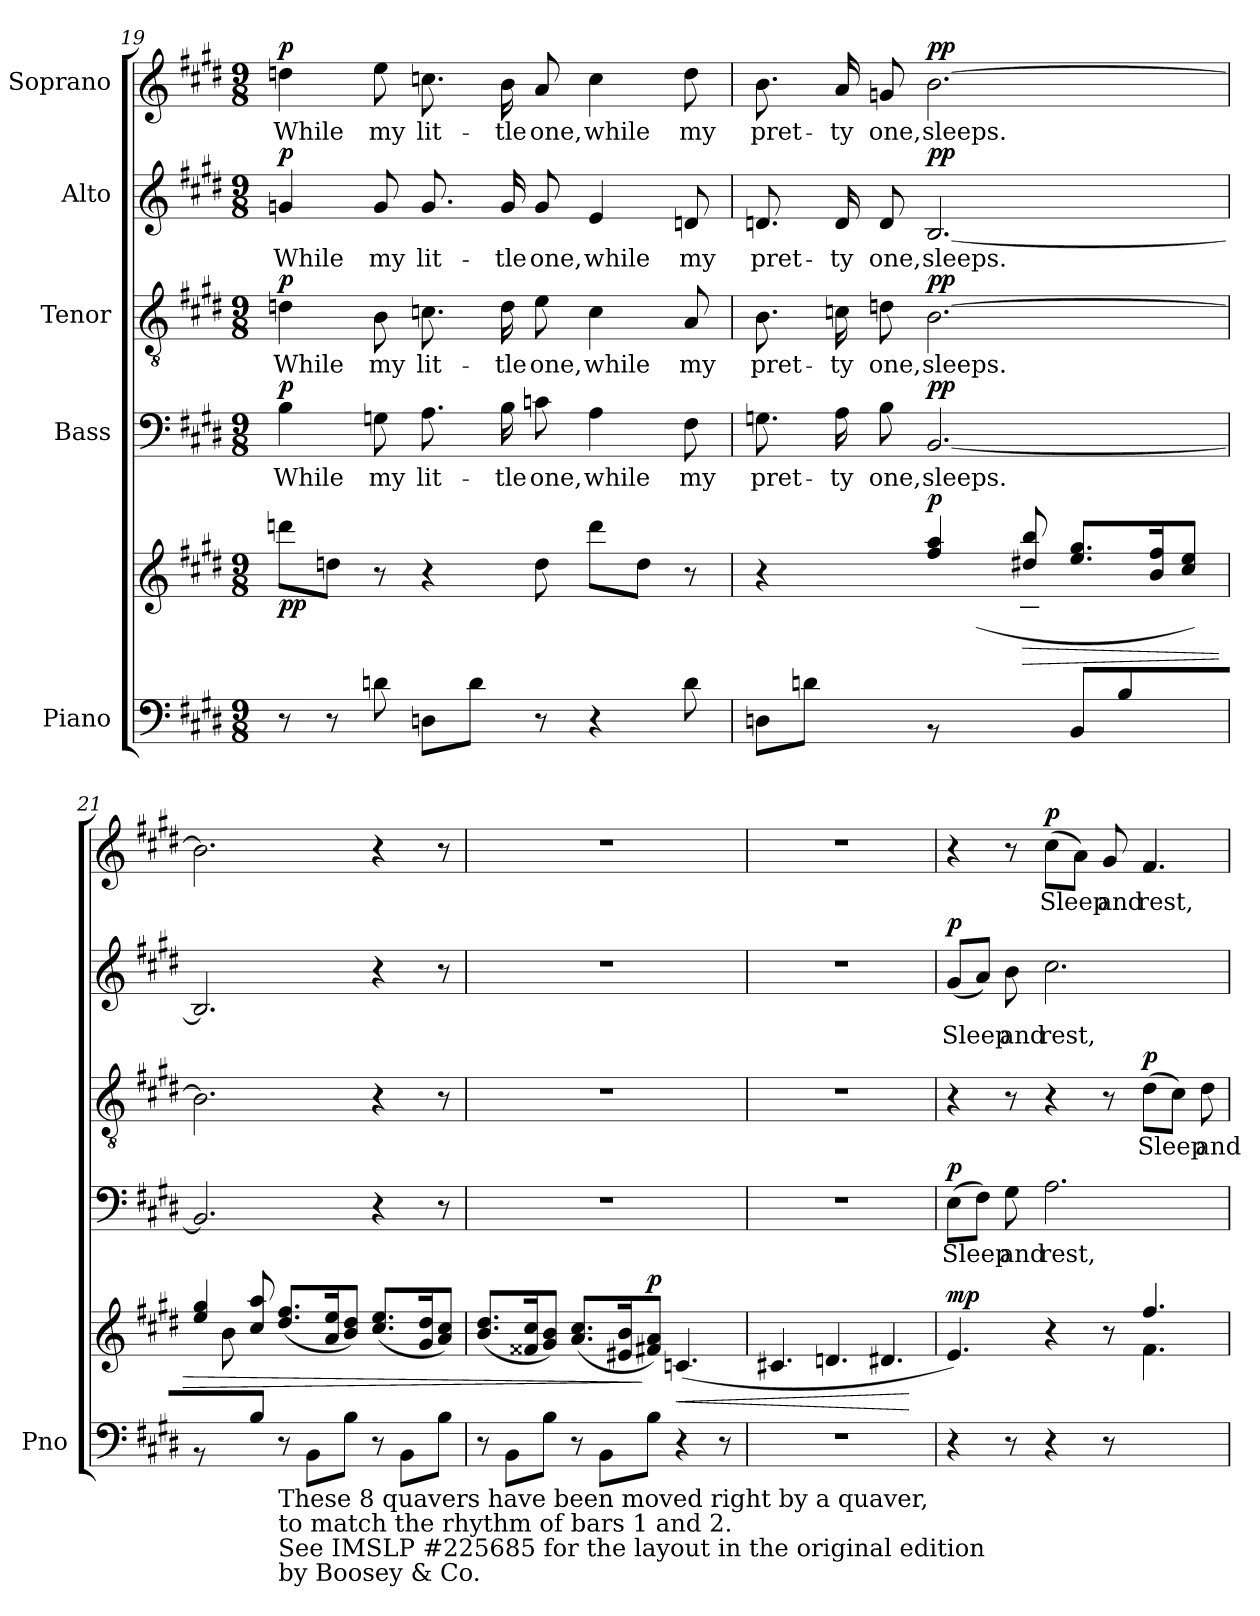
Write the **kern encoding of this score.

**kern	**kern	**dynam	**kern	**text	**dynam	**kern	**text	**dynam	**kern	**text	**dynam	**kern	**text	**dynam
*part5	*part5	*part5	*part4	*part4	*part4	*part3	*part3	*part3	*part2	*part2	*part2	*part1	*part1	*part1
*staff6	*staff5	*staff5/6	*staff4	*staff4	*staff4	*staff3	*staff3	*staff3	*staff2	*staff2	*staff2	*staff1	*staff1	*staff1
*I"Piano	*	*	*I"Bass	*	*	*I"Tenor	*	*	*I"Alto	*	*	*I"Soprano	*	*
*I'Pno	*	*	*	*	*	*	*	*	*	*	*	*	*	*
*clefF4	*clefG2	*	*clefF4	*	*	*clefGv2	*	*	*clefG2	*	*	*clefG2	*	*
*k[f#c#g#d#]	*k[f#c#g#d#]	*	*k[f#c#g#d#]	*	*	*k[f#c#g#d#]	*	*	*k[f#c#g#d#]	*	*	*k[f#c#g#d#]	*	*
*M9/8	*M9/8	*	*M9/8	*	*	*M9/8	*	*	*M9/8	*	*	*M9/8	*	*
=19	=19	=19	=19	=19	=19	=19	=19	=19	=19	=19	=19	=19	=19	=19
!	!	!LO:DY:b	!	!LO:LY:b	!LO:DY:a	!	!LO:LY:b	!LO:DY:a	!	!LO:LY:b	!LO:DY:a	!	!LO:LY:b	!LO:DY:a
8r	8dddn\L	pp	4B\	While	p	4dn\	While	p	4gn/	While	p	4ddn\	While	p
8r	8ddn\J	.	.	.	.	.	.	.	.	.	.	.	.	.
!	!	!	!	!LO:LY:b	!	!	!LO:LY:b	!	!	!LO:LY:b	!	!	!LO:LY:b	!
8dn\	8r	.	8Gn\	my	.	8B\	my	.	8g/	my	.	8ee\	my	.
!	!	!	!	!LO:LY:b	!	!	!LO:LY:b	!	!	!LO:LY:b	!	!	!LO:LY:b	!
8Dn\L	4r	.	8.A\	lit-	.	8.cn\	lit-	.	8.g/	lit-	.	8.ccn\	lit-	.
8d\J	.	.	.	.	.	.	.	.	.	.	.	.	.	.
!	!	!	!	!LO:LY:b	!	!	!LO:LY:b	!	!	!LO:LY:b	!	!	!LO:LY:b	!
.	.	.	16B\	-tle	.	16d\	-tle	.	16g/	-tle	.	16b\	-tle	.
!	!	!	!	!LO:LY:b	!	!	!LO:LY:b	!	!	!LO:LY:b	!	!	!LO:LY:b	!
8r	8dd\	.	8cn\	one,	.	8e\	one,	.	8g/	one,	.	8a/	one,	.
!	!	!	!	!LO:LY:b	!	!	!LO:LY:b	!	!	!LO:LY:b	!	!	!LO:LY:b	!
4r	8ddd\L	.	4A\	while	.	4c\	while	.	4e/	while	.	4cc\	while	.
.	8dd\J	.	.	.	.	.	.	.	.	.	.	.	.	.
!	!	!	!	!LO:LY:b	!	!	!LO:LY:b	!	!	!LO:LY:b	!	!	!LO:LY:b	!
8d\	8r	.	8F#\	my	.	8A/	my	.	8dn/	my	.	8dd\	my	.
=20	=20	=20	=20	=20	=20	=20	=20	=20	=20	=20	=20	=20	=20	=20
*	*^	*	*	*	*	*	*	*	*	*	*	*	*	*
!	!	!	!	!	!LO:LY:b	!	!	!LO:LY:b	!	!	!LO:LY:b	!	!	!LO:LY:b	!
8Dn\L	4r	4ryy	.	8.Gn\	pret-	.	8.B\	pret-	.	8.dn/	pret-	.	8.b\	pret-	.
8dn\J	.	.	.	.	.	.	.	.	.	.	.	.	.	.	.
!	!	!	!	!	!LO:LY:b	!	!	!LO:LY:b	!	!	!LO:LY:b	!	!	!LO:LY:b	!
.	.	.	.	16A\	-ty	.	16cn\	-ty	.	16d/	-ty	.	16a/	-ty	.
!	!	!	!	!	!LO:LY:b	!	!	!LO:LY:b	!	!	!LO:LY:b	!	!	!LO:LY:b	!
8ryy	8rcccyy	8ddn\	.	8B\	one,	.	8dn\	one,	.	8d/	one,	.	8gn/	one,	.
!	!	!	!LO:DY:a	!	!LO:LY:b	!LO:DY:a	!	!LO:LY:b	!LO:DY:a	!	!LO:LY:b	!LO:DY:a	!	!LO:LY:b	!LO:DY:a
8rBB	4ff#/ 4aa/	8ryy	p	[2.BB/	sleeps.	pp	[2.B\	sleeps.	pp	[2.B/	sleeps.	pp	[2.b\	sleeps.	pp
4ryy	.	(<8b\L	.	.	.	.	.	.	.	.	.	.	.	.	.
!	!	!	!LO:HP:b	!	!	!	!	!	!	!	!	!	!	!	!
.	8dd#X/ 8bb/	8B\J	>	.	.	.	.	.	.	.	.	.	.	.	.
8BB/L	8.ee/ 8.gg#/L	4ryy	.	.	.	.	.	.	.	.	.	.	.	.	.
8B/	.	.	.	.	.	.	.	.	.	.	.	.	.	.	.
.	16b/ 16ff#/K	.	.	.	.	.	.	.	.	.	.	.	.	.	.
8ryy	8cc#/ 8ee/J	8b\J)	.	.	.	.	.	.	.	.	.	.	.	.	.
!!LO:LB:g=z
=21	=21	=21	=21	=21	=21	=21	=21	=21	=21	=21	=21	=21	=21	=21	=21
*	*	*	*	*	*	*	*	*	*	*	*	*	*^	*	*
8rBB	4ee/ 4gg#/	8ryy	.	2.BB/]	.	.	2.B\]	.	.	2.B/]	.	.	2.b\]	4.ryy	.	.
8ryy	.	8b\L	.	.	.	.	.	.	.	.	.	.	.	.	.	.
8B\J	8cc#/ 8aa/	2..ryy	.	.	.	.	.	.	.	.	.	.	.	.	.	.
*	*	*	*	*	*	*	*	*	*	*	*	*	*MM77	*	*	*
!LO:TX:b:t=These 8 quavers have been moved right by a quaver,	!	!	!	!	!	!	!	!	!	!	!	!	!	!	!	!
!LO:TX:b:t=to match the rhythm of bars 1 and 2.	!	!	!	!	!	!	!	!	!	!	!	!	!	!	!	!
!LO:TX:b:t=See IMSLP #225685 for the layout in the original edition	!	!	!	!	!	!	!	!	!	!	!	!	!	!	!	!
!LO:TX:b:t=by Boosey & Co.	!	!	!	!	!	!	!	!	!	!	!	!	!	!	!	!
8r	(<8.dd#/ 8.ff#/L	.	.	.	.	.	.	.	.	.	.	.	.	2.ryy	.	.
8BB\L	.	.	.	.	.	.	.	.	.	.	.	.	.	.	.	.
.	16a/ 16ee/K	.	.	.	.	.	.	.	.	.	.	.	.	.	.	.
8B\J	8b/ 8dd#/J)	.	.	.	.	.	.	.	.	.	.	.	.	.	.	.
8r	(<8.cc#/ 8.ee/L	.	.	4r	.	.	4r	.	.	4r	.	.	4r	.	.	.
8BB\L	.	.	.	.	.	.	.	.	.	.	.	.	.	.	.	.
.	16g#/ 16dd#/K	.	.	.	.	.	.	.	.	.	.	.	.	.	.	.
8B\J	8a/ 8cc#/J)	.	.	8r	.	.	8r	.	.	8r	.	.	8r	.	.	.
*	*v	*v	*	*	*	*	*	*	*	*	*	*	*	*	*	*
=22	=22	=22	=22	=22	=22	=22	=22	=22	=22	=22	=22	=22	=22	=22	=22
*	*	*	*	*	*	*	*	*	*	*	*	*MM75	*	*	*
8r	(<8.b/ 8.dd#/L	.	8%9r	.	.	8%9r	.	.	8%9r	.	.	8%9r	2.ryy	.	.
8BB\L	.	.	.	.	.	.	.	.	.	.	.	.	.	.	.
.	16f##X/ 16cc#/K	.	.	.	.	.	.	.	.	.	.	.	.	.	.
8B\J	8g#/ 8b/J)	.	.	.	.	.	.	.	.	.	.	.	.	.	.
8r	(<8.a/ 8.cc#/L	.	.	.	.	.	.	.	.	.	.	.	.	.	.
8BB\L	.	.	.	.	.	.	.	.	.	.	.	.	.	.	.
.	16e#X/ 16b/K	.	.	.	.	.	.	.	.	.	.	.	.	.	.
!	!	!LO:DY:n=1:a	!	!	!	!	!	!	!	!	!	!	!	!	!
8B\J	8f#X/ 8a/J)	] p	.	.	.	.	.	.	.	.	.	.	.	.	.
*	*	*	*	*	*	*	*	*	*	*	*	*MM71	*	*	*
!	!	!LO:HP:b	!	!	!	!	!	!	!	!	!	!	!	!	!
4r	(<4.cn/	<	.	.	.	.	.	.	.	.	.	.	4.ryy	.	.
8r	.	.	.	.	.	.	.	.	.	.	.	.	.	.	.
*	*	*	*	*	*	*	*	*	*	*	*	*v	*v	*	*
=23	=23	=23	=23	=23	=23	=23	=23	=23	=23	=23	=23	=23	=23	=23
8%9r	4.c#X/	.	8%9r	.	.	8%9r	.	.	8%9r	.	.	8%9r	.	.
.	4.dn/	.	.	.	.	.	.	.	.	.	.	.	.	.
.	4.d#X/	.	.	.	.	.	.	.	.	.	.	.	.	.
.	.	[	.	.	.	.	.	.	.	.	.	.	.	.
=24	=24	=24	=24	=24	=24	=24	=24	=24	=24	=24	=24	=24	=24	=24
*	*	*	*	*	*	*	*	*	*	*	*	*MM77	*	*
*	*^	*	*	*	*	*	*	*	*	*	*	*	*	*
!	!	!	!LO:DY:a	!	!LO:LY:b	!LO:DY:a	!	!	!	!	!LO:LY:b	!LO:DY:a	!	!	!
4r	4.e/)	2.ryy	mp	(>8E\L	Sleep	p	4r	.	.	(<8g#/L	Sleep	p	4r	.	.
.	.	.	.	8F#\J)	.	.	.	.	.	8a/J)	.	.	.	.	.
!	!	!	!	!	!LO:LY:b	!	!	!	!	!	!LO:LY:b	!	!	!	!
8r	.	.	.	8G#\	and	.	8r	.	.	8b\	and	.	8r	.	.
!	!	!	!	!	!LO:LY:b	!	!	!	!	!	!LO:LY:b	!	!	!LO:LY:b	!LO:DY:a
4r	4r	.	.	2.A\	rest,	.	4r	.	.	2.cc#\	rest,	.	(>8cc#\L	Sleep	p
.	.	.	.	.	.	.	.	.	.	.	.	.	8a\J)	.	.
!	!	!	!	!	!	!	!	!	!	!	!	!	!	!LO:LY:b	!
8r	8r	.	.	.	.	.	8r	.	.	.	.	.	8g#/	and	.
!	!	!	!LO:DY:b	!	!	!	!	!LO:LY:b	!	!	!	!	!	!LO:LY:b	!
!	!	!	!LO:DY:n=1:b	!	!	!	!	!	!LO:DY:a	!	!	!	!	!	!
4.ryy	4.ff#/	4.f#\	other-dynamics pp	.	.	.	(>8d#\L	Sleep	p	.	.	.	4.f#/	rest,	.
.	.	.	.	.	.	.	8c#\J)	.	.	.	.	.	.	.	.
!	!	!	!	!	!	!	!	!LO:LY:b	!	!	!	!	!	!	!
.	.	.	.	.	.	.	8d#\	and	.	.	.	.	.	.	.
*	*v	*v	*	*	*	*	*	*	*	*	*	*	*	*	*
=	=	=	=	=	=	=	=	=	=	=	=	=	=	=
*-	*-	*-	*-	*-	*-	*-	*-	*-	*-	*-	*-	*-	*-	*-
